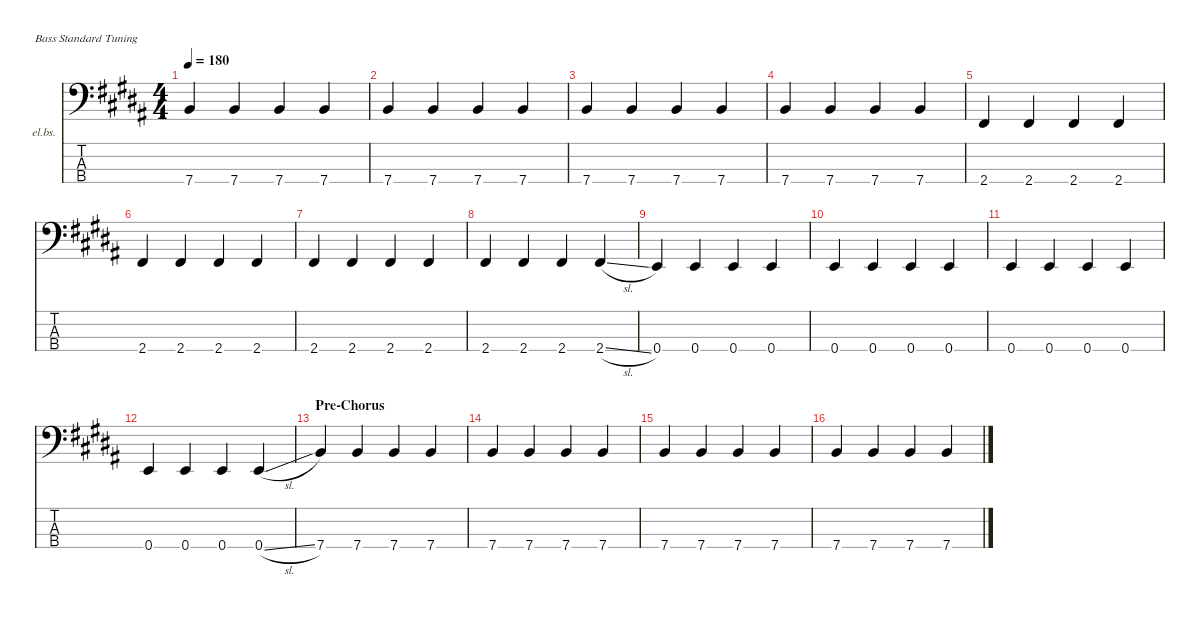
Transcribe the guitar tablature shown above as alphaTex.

\defaultSystemsLayout 4
\hideDynamics
\bracketExtendMode nobrackets
\firstSystemTrackNameOrientation horizontal
\otherSystemsTrackNameOrientation horizontal
\track ("Bass" "el.bs.") {instrument electricbassfinger}
\staff {score tabs}
\tuning (G2 D2 A1 E1)
\ts (4 4)
\tempo 180
\clef f4
\ks b
7.4.4{dy mf} 7.4.4 7.4.4 7.4.4 |
7.4.4 7.4.4 7.4.4 7.4.4 |
7.4.4 7.4.4 7.4.4 7.4.4 |
7.4.4 7.4.4 7.4.4 7.4.4 |
2.4.4 2.4.4 2.4.4 2.4.4 |
2.4.4 2.4.4 2.4.4 2.4.4 |
2.4.4 2.4.4 2.4.4 2.4.4 |
2.4.4 2.4.4 2.4.4 2.4{sl}.4 |
0.4.4 0.4.4 0.4.4 0.4.4 |
0.4.4 0.4.4 0.4.4 0.4.4 |
0.4.4 0.4.4 0.4.4 0.4.4 |
0.4.4 0.4.4 0.4.4 0.4{sl}.4 |
\section ("" "Pre-Chorus")
7.4.4 7.4.4 7.4.4 7.4.4 |
7.4.4 7.4.4 7.4.4 7.4.4 |
7.4.4 7.4.4 7.4.4 7.4.4 |
7.4.4 7.4.4 7.4.4 7.4.4
